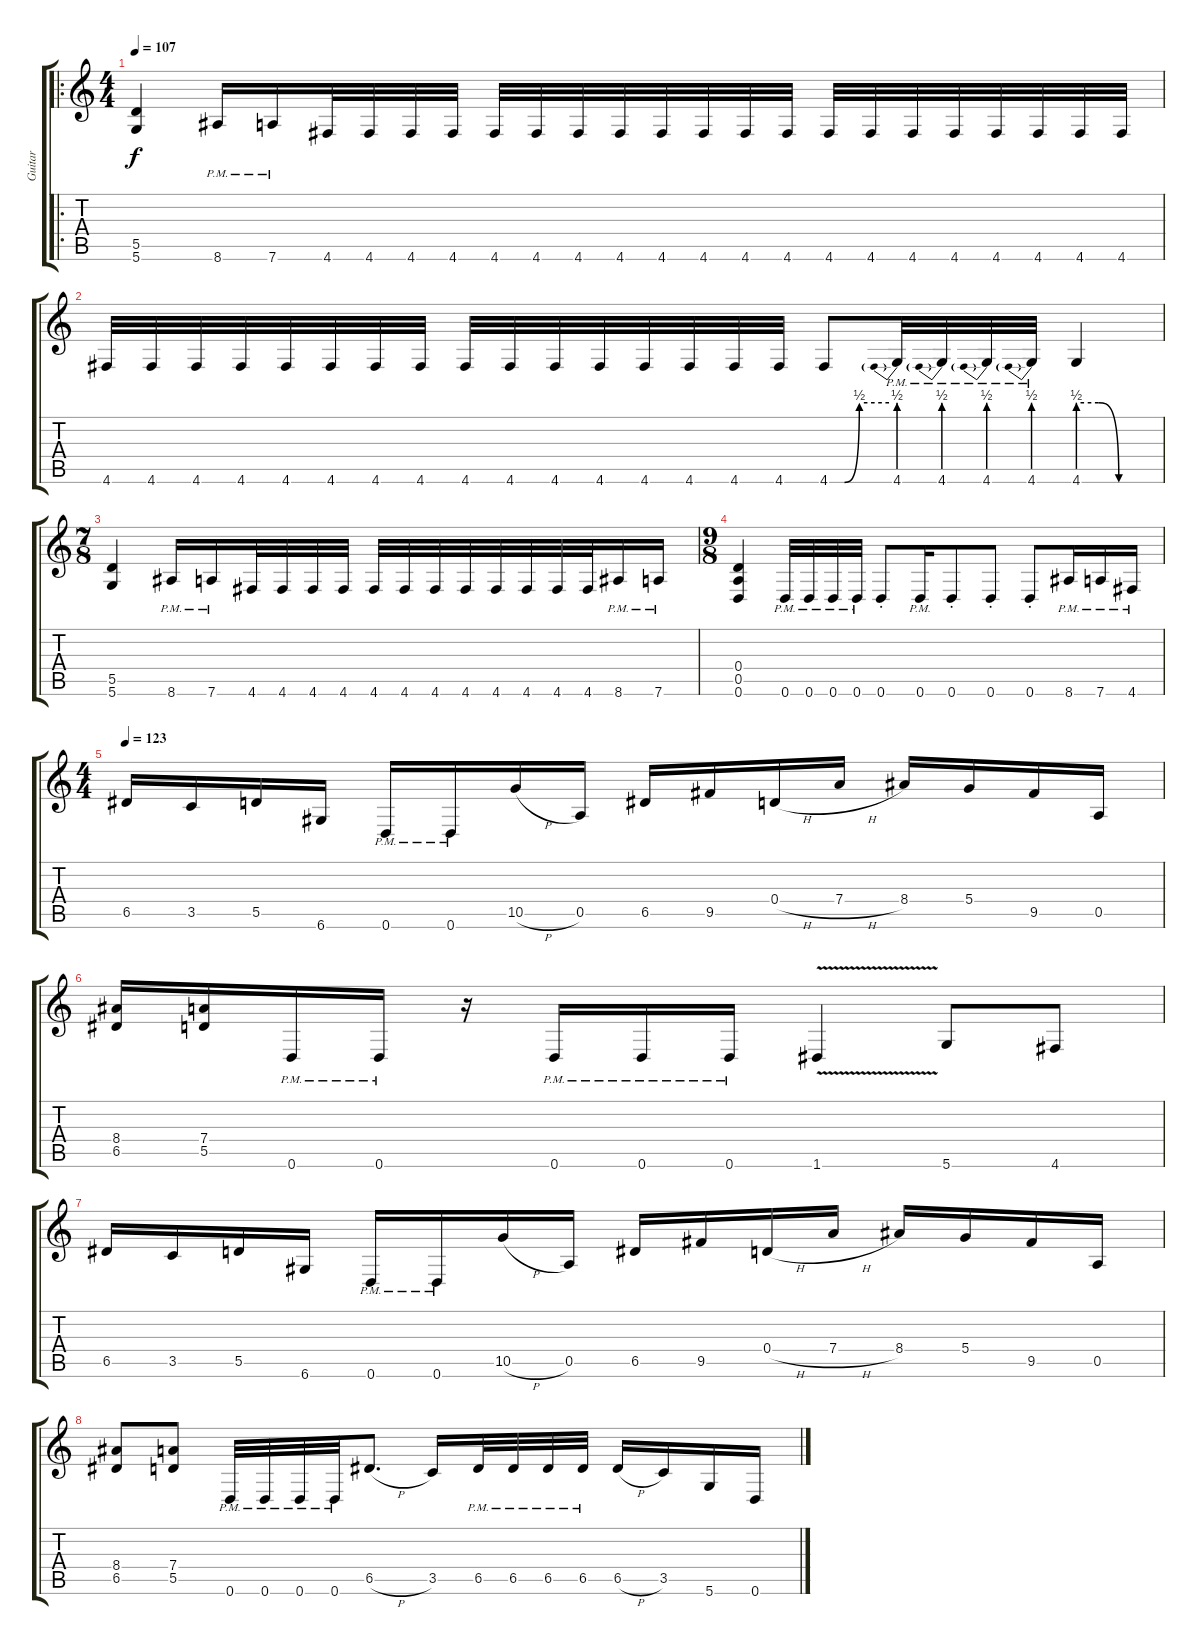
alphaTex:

\track ("Guitar" "Guitar") {instrument distortionguitar}
\staff {score tabs}
\tuning (E4 B3 G3 D3 A2 D2) {hide}
\ro
\ts (4 4)
\tempo 107
\clef g2
\ks c
(5.5 5.6).4{dy f} 8.6{pm}.16 7.6{pm}.16 4.6.32 4.6.32 4.6.32 4.6.32 4.6.32 4.6.32 4.6.32 4.6.32 4.6.32 4.6.32 4.6.32 4.6.32 4.6.32 4.6.32 4.6.32 4.6.32 4.6.32 4.6.32 4.6.32 4.6.32 |
4.6.32 4.6.32 4.6.32 4.6.32 4.6.32 4.6.32 4.6.32 4.6.32 4.6.32 4.6.32 4.6.32 4.6.32 4.6.32 4.6.32 4.6.32 4.6.32 4.6{be (custom 0 0 15 0 30 2 60 2)}.8 4.6{be (prebend 0 2 60 2) pm}.32 4.6{be (prebend 0 2 60 2) pm}.32 4.6{be (prebend 0 2 60 2) pm}.32 4.6{be (prebend 0 2 60 2) pm}.32 4.6{be (custom 0 2 15 2 30 0 60 0)}.4 |
\ts (7 8)
(5.5 5.6).4 8.6{pm}.16 7.6{pm}.16 4.6.32 4.6.32 4.6.32 4.6.32 4.6.32 4.6.32 4.6.32 4.6.32 4.6.32 4.6.32 4.6.32 4.6.32 8.6{pm}.16 7.6{pm}.16 |
\ts (9 8)
(0.4 0.5 0.6).4 0.6{pm}.32 0.6{pm}.32 0.6{pm}.32 0.6{pm}.32 0.6{st}.8 0.6{pm}.16 0.6{st}.8 0.6{st}.8 0.6{st}.8 8.6{pm}.16 7.6{pm}.16 4.6{pm}.16 |
\ts (4 4)
\tempo 123
6.5.16 3.5.16 5.5.16 6.6.16 0.6{pm}.16 0.6{pm}.16 10.5{h}.16 0.5.16 6.5.16 9.5.16 0.4{h}.16 7.4{h}.16 8.4.16 5.4.16 9.5.16 0.5.16 |
(8.4 6.5).16 (7.4 5.5).16 0.6{pm}.16 0.6{pm}.16 r.16 0.6{pm}.16 0.6{pm}.16 0.6{pm}.16 1.6{v}.4 5.6.8 4.6.8 |
6.5.16 3.5.16 5.5.16 6.6.16 0.6{pm}.16 0.6{pm}.16 10.5{h}.16 0.5.16 6.5.16 9.5.16 0.4{h}.16 7.4{h}.16 8.4.16 5.4.16 9.5.16 0.5.16 |
(8.4 6.5).8 (7.4 5.5).8 0.6{pm}.32 0.6{pm}.32 0.6{pm}.32 0.6{pm}.32 6.5{h}.8{d} 3.5.16 6.5{pm}.32 6.5{pm}.32 6.5{pm}.32 6.5{pm}.32 6.5{h}.16 3.5.16 5.6.16 0.6.16
